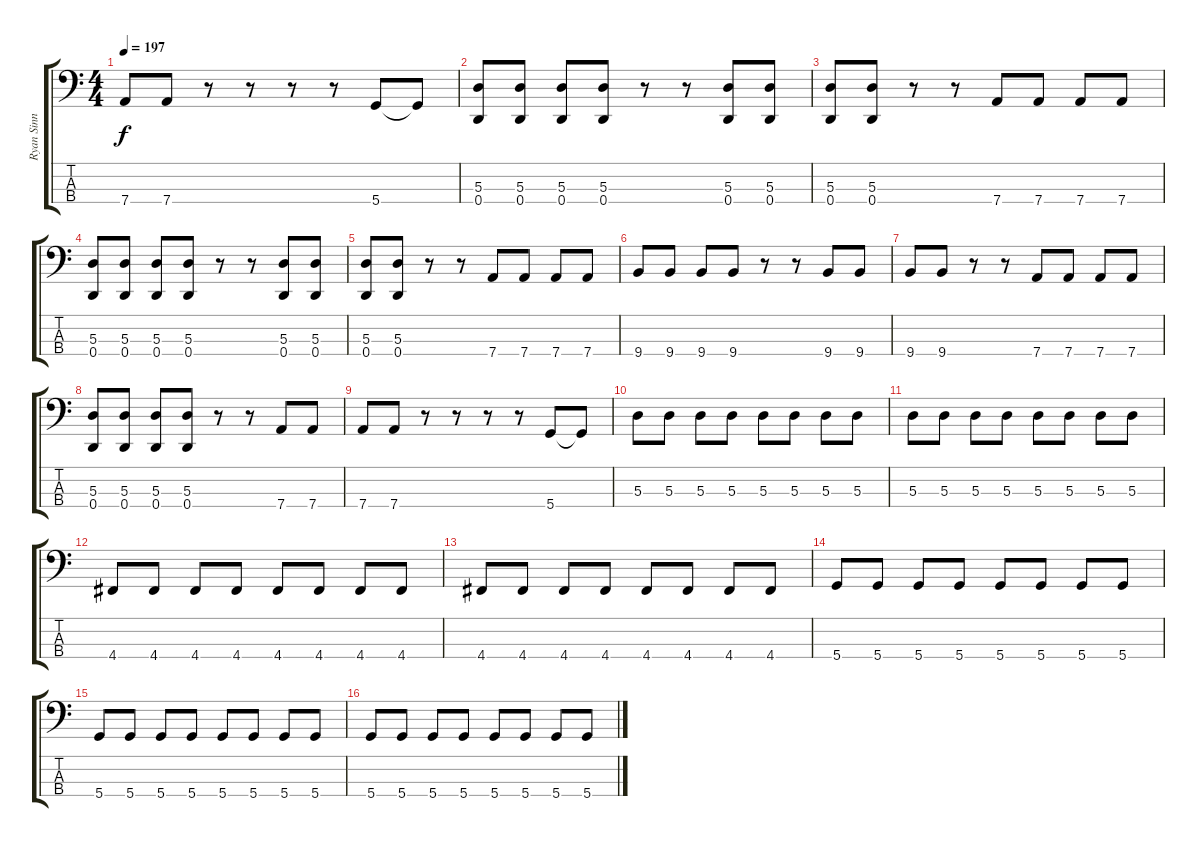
\track ("Ryan Sinn Bass" "Ryan Sinn ") {instrument electricbasspick}
\staff {score tabs}
\tuning (G2 D2 A1 D1) {hide}
\ts (4 4)
\tempo 197
\clef f4
\ks c
7.4.8{dy f} 7.4.8 r.8 r.8 r.8 r.8 5.4.8 5.4{t}.8 |
(5.3 0.4).8 (5.3 0.4).8 (5.3 0.4).8 (5.3 0.4).8 r.8 r.8 (5.3 0.4).8 (5.3 0.4).8 |
(5.3 0.4).8 (5.3 0.4).8 r.8 r.8 7.4.8 7.4.8 7.4.8 7.4.8 |
(5.3 0.4).8 (5.3 0.4).8 (5.3 0.4).8 (5.3 0.4).8 r.8 r.8 (5.3 0.4).8 (5.3 0.4).8 |
(5.3 0.4).8 (5.3 0.4).8 r.8 r.8 7.4.8 7.4.8 7.4.8 7.4.8 |
9.4.8 9.4.8 9.4.8 9.4.8 r.8 r.8 9.4.8 9.4.8 |
9.4.8 9.4.8 r.8 r.8 7.4.8 7.4.8 7.4.8 7.4.8 |
(5.3 0.4).8 (5.3 0.4).8 (5.3 0.4).8 (5.3 0.4).8 r.8 r.8 7.4.8 7.4.8 |
7.4.8 7.4.8 r.8 r.8 r.8 r.8 5.4.8 5.4{t}.8 |
5.3.8 5.3.8 5.3.8 5.3.8 5.3.8 5.3.8 5.3.8 5.3.8 |
5.3.8 5.3.8 5.3.8 5.3.8 5.3.8 5.3.8 5.3.8 5.3.8 |
4.4.8 4.4.8 4.4.8 4.4.8 4.4.8 4.4.8 4.4.8 4.4.8 |
4.4.8 4.4.8 4.4.8 4.4.8 4.4.8 4.4.8 4.4.8 4.4.8 |
5.4.8 5.4.8 5.4.8 5.4.8 5.4.8 5.4.8 5.4.8 5.4.8 |
5.4.8 5.4.8 5.4.8 5.4.8 5.4.8 5.4.8 5.4.8 5.4.8 |
5.4.8 5.4.8 5.4.8 5.4.8 5.4.8 5.4.8 5.4.8 5.4.8
